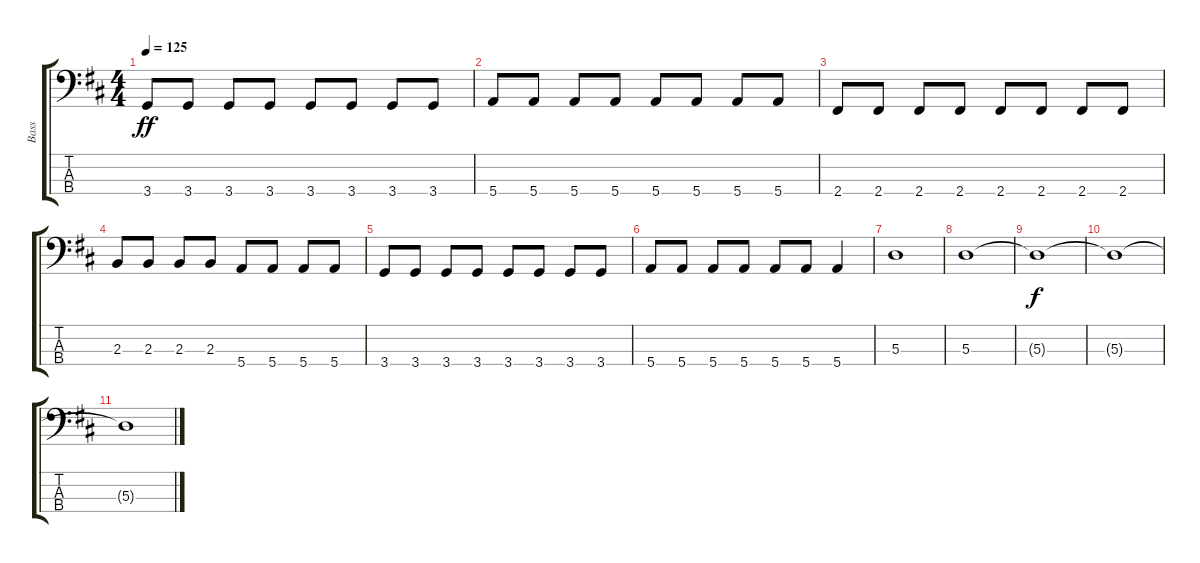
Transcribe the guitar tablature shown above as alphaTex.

\track ("Bass" "Bass") {instrument electricbasspick}
\staff {score tabs}
\tuning (G2 D2 A1 E1) {hide}
\ts (4 4)
\tempo 125
\clef f4
\ks d
3.4.8{dy ff} 3.4.8 3.4.8 3.4.8 3.4.8 3.4.8 3.4.8 3.4.8 |
5.4.8 5.4.8 5.4.8 5.4.8 5.4.8 5.4.8 5.4.8 5.4.8 |
2.4.8 2.4.8 2.4.8 2.4.8 2.4.8 2.4.8 2.4.8 2.4.8 |
2.3.8 2.3.8 2.3.8 2.3.8 5.4.8 5.4.8 5.4.8 5.4.8 |
3.4.8 3.4.8 3.4.8 3.4.8 3.4.8 3.4.8 3.4.8 3.4.8 |
5.4.8 5.4.8 5.4.8 5.4.8 5.4.8 5.4.8 5.4.4 |
5.3.1 |
5.3.1 |
5.3{t}.1{dy f} |
5.3{t}.1 |
5.3{t}.1
